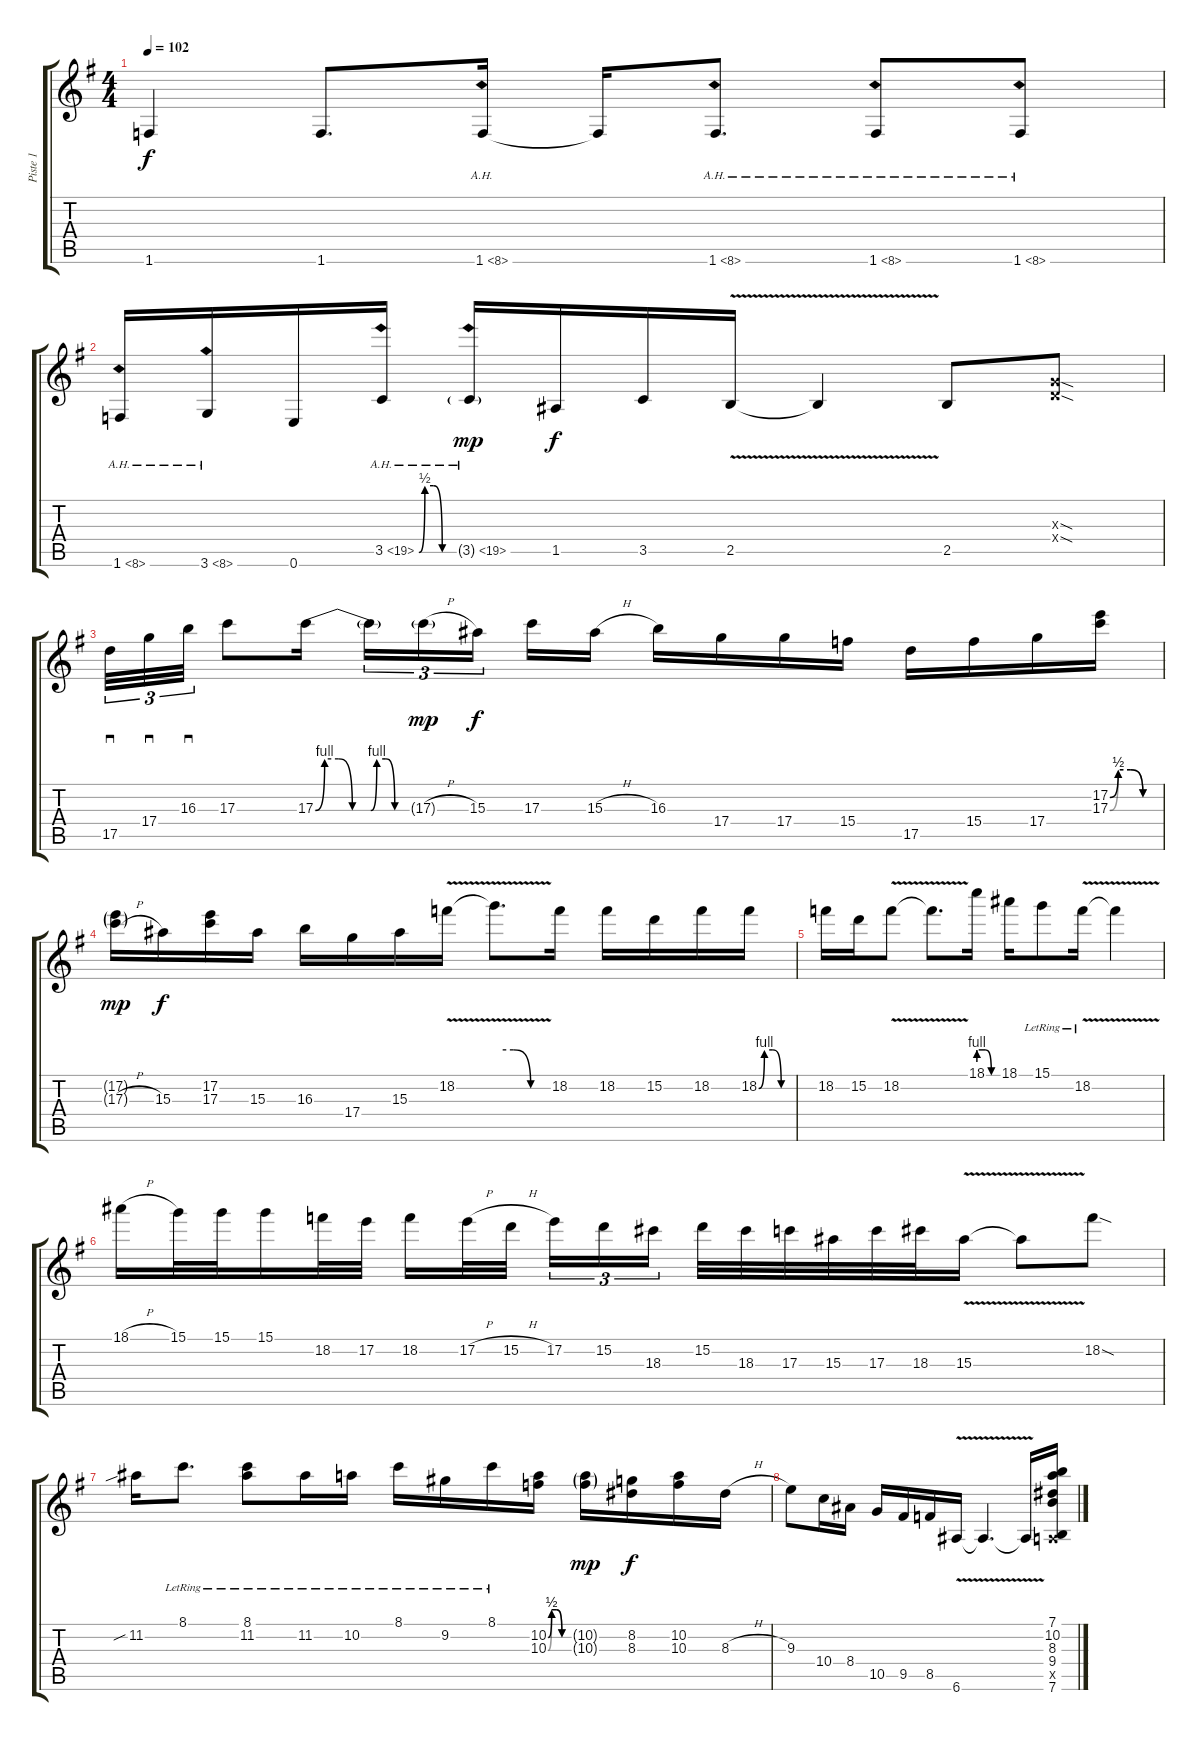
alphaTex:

\track ("Piste 1" "Piste 1") {instrument electricguitarclean}
\staff {score tabs}
\tuning (E4 B3 G3 D3 A2 E2) {hide}
\ts (4 4)
\tempo 102
\clef g2
\ks g
1.6.4{dy f} 1.6.8{d} 1.6{ah 7}.16 1.6{t}.16 1.6{ah 7}.8{d} 1.6{ah 7}.8 1.6{ah 7}.8 |
1.6{ah 7}.16 3.6{ah 5}.16 0.6.16 3.5{be (custom 0 0 10 2 25 2 40 0 60 0) ah 16}.16 3.5{ah 16 g}.16{dy mp} 1.5.16{dy f} 3.5.16 2.5{v}.16 2.5{t}.4 2.5.8 (0.3{sod x} 0.4{sod x}).8 |
17.5.32{sd tu (3 2)} 17.4.32{sd tu (3 2)} 16.3.32{sd tu (3 2)} 17.3.8 17.3{be (custom 0 0 10 4 25 4 40 0 60 0)}.16 17.3{be (custom 0 0 10 4 25 4 40 0 60 0) t}.16{tu (3 2)} 17.3{h g}.16{tu (3 2) dy mp} 15.3.16{tu (3 2) dy f beam splitsecondary} 17.3.16 15.3{h}.16 16.3.16 17.4.16 17.4.16 15.4.16 17.5.16 15.4.16 17.4.16 (17.2{be (custom 0 0 10 2 25 2 40 0 60 0)} 17.3{be (custom 0 0 10 2 25 2 40 0 60 0)}).16 |
(17.2{g} 17.3{h g}).16{dy mp} 15.3.16{dy f} (17.2 17.3).16 15.3.16 16.3.16 17.4.16 15.3.16 18.2{v}.16 18.2{be (custom 0 4 20 4 40 0 60 0) t}.8{d} 18.2.16 18.2.16 15.2.16 18.2.16 18.2{be (custom 0 0 10 4 25 4 40 0 60 0)}.16 |
18.2.16 15.2.16 18.2{v}.8 18.2{v t}.8{d} 18.1{be (custom 0 4 20 4 40 0 60 0)}.16 18.1.16 15.1{lr}.8 18.2{v lr}.16 18.2{v t}.4 |
18.1{h}.16 15.1.32 15.1.32 15.1.16 18.2.32 17.2.32 18.2.16 17.2{h}.32 15.2{h}.32{beam splitsecondary} 17.2.16{tu (3 2)} 15.2.16{tu (3 2)} 18.3.16{tu (3 2)} 15.2.32 18.3.32 17.3.32 15.3.32 17.3.32 18.3.32 15.3{v}.16 15.3{v t}.8 18.2{sod}.8 |
11.2{sib}.16 8.1{lr}.8{d} (8.1{lr} 11.2{lr}).8 11.2{lr}.16 10.2{lr}.16 8.1{lr}.16 9.2{lr}.16 8.1{lr}.16 (10.2{be (custom 0 0 10 2 25 2 40 0 60 0)} 10.3{be (custom 0 0 10 2 25 2 40 0 60 0)}).16 (10.2{g} 10.3{g}).16{dy mp} (8.2 8.3).16{dy f} (10.2 10.3).16 8.3{h}.16 |
9.3.8 10.4.16 8.4.16 10.5.16 9.5.16 8.5.16 6.6{v}.16 6.6{v t}.4{d} 6.6{v t}.16 (7.1 10.2 8.3 9.4 0.5{x} 7.6).16
